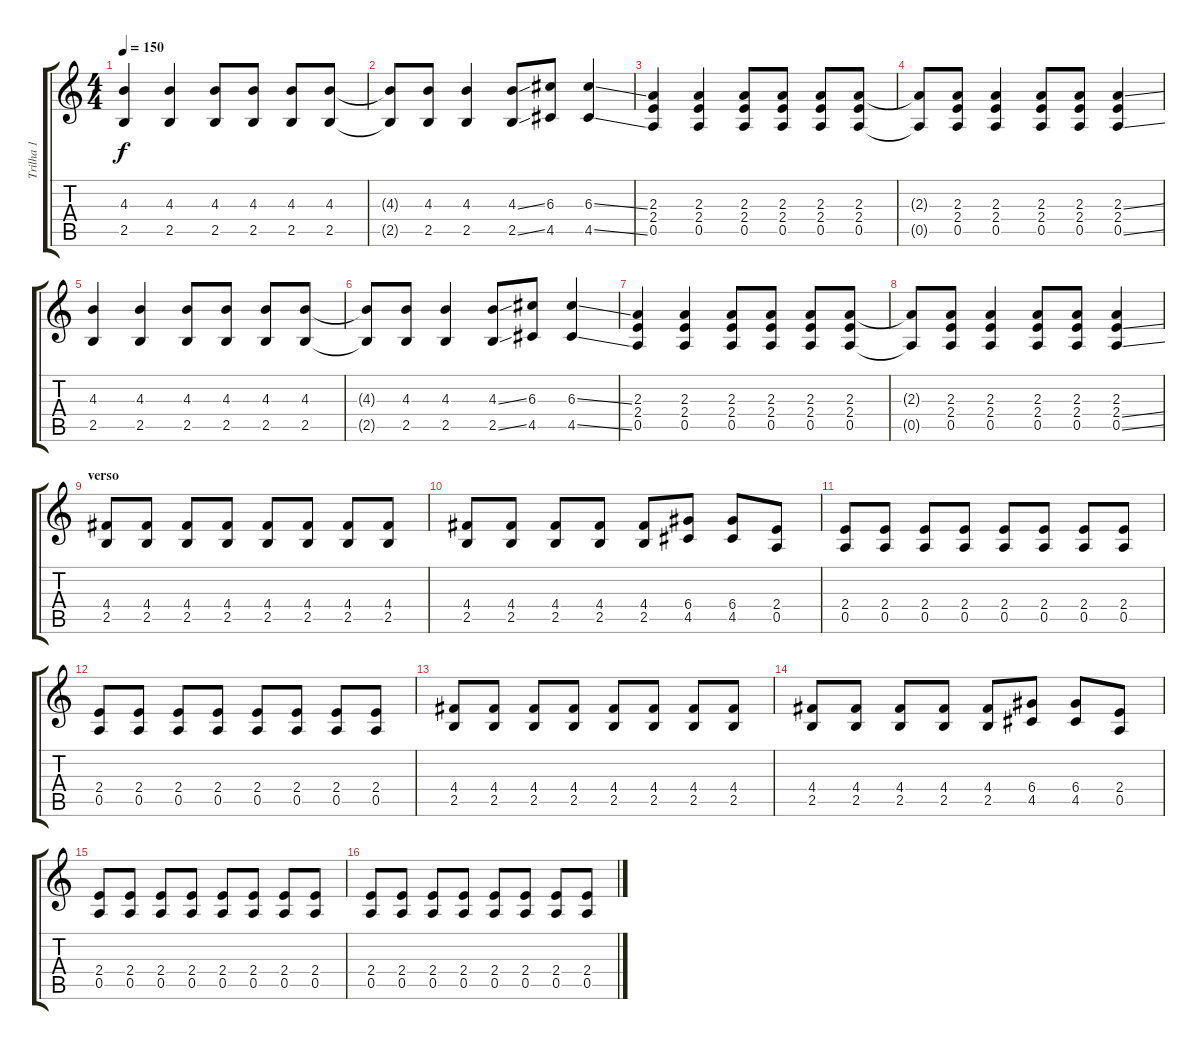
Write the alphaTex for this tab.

\track ("Trilha 1" "Trilha 1") {instrument overdrivenguitar}
\staff {score tabs}
\tuning (E4 B3 G3 D3 A2 E2) {hide}
\ts (4 4)
\tempo 150
\clef g2
\ks c
(4.3 2.5).4{dy f instrument overdrivenguitar} (4.3 2.5).4 (4.3 2.5).8 (4.3 2.5).8 (4.3 2.5).8 (4.3 2.5).8 |
(4.3{t} 2.5{t}).8 (4.3 2.5).8 (4.3 2.5).4 (4.3{ss} 2.5{ss}).8 (6.3 4.5).8 (6.3{ss} 4.5{ss}).4 |
(2.3 2.4 0.5).4 (2.3 2.4 0.5).4 (2.3 2.4 0.5).8 (2.3 2.4 0.5).8 (2.3 2.4 0.5).8 (2.3 2.4 0.5).8 |
(2.3{t} 0.5{t}).8 (2.3 2.4 0.5).8 (2.3 2.4 0.5).4 (2.3 2.4 0.5).8 (2.3 2.4 0.5).8 (2.3{ss} 2.4 0.5{ss}).4 |
(4.3 2.5).4 (4.3 2.5).4 (4.3 2.5).8 (4.3 2.5).8 (4.3 2.5).8 (4.3 2.5).8 |
(4.3{t} 2.5{t}).8 (4.3 2.5).8 (4.3 2.5).4 (4.3{ss} 2.5{ss}).8 (6.3 4.5).8 (6.3{ss} 4.5{ss}).4 |
(2.3 2.4 0.5).4 (2.3 2.4 0.5).4 (2.3 2.4 0.5).8 (2.3 2.4 0.5).8 (2.3 2.4 0.5).8 (2.3 2.4 0.5).8 |
(2.3{t} 0.5{t}).8 (2.3 2.4 0.5).8 (2.3 2.4 0.5).4 (2.3 2.4 0.5).8 (2.3 2.4 0.5).8 (2.3 2.4{ss} 0.5{ss}).4 |
\section ("" "verso")
(4.4 2.5).8{instrument electricguitarmuted} (4.4 2.5).8 (4.4 2.5).8 (4.4 2.5).8 (4.4 2.5).8 (4.4 2.5).8 (4.4 2.5).8 (4.4 2.5).8 |
(4.4 2.5).8 (4.4 2.5).8 (4.4 2.5).8 (4.4 2.5).8 (4.4 2.5).8 (6.4 4.5).8 (6.4 4.5).8 (2.4 0.5).8 |
(2.4 0.5).8 (2.4 0.5).8 (2.4 0.5).8 (2.4 0.5).8 (2.4 0.5).8 (2.4 0.5).8 (2.4 0.5).8 (2.4 0.5).8 |
(2.4 0.5).8 (2.4 0.5).8 (2.4 0.5).8 (2.4 0.5).8 (2.4 0.5).8 (2.4 0.5).8 (2.4 0.5).8 (2.4 0.5).8 |
(4.4 2.5).8{instrument electricguitarmuted} (4.4 2.5).8 (4.4 2.5).8 (4.4 2.5).8 (4.4 2.5).8 (4.4 2.5).8 (4.4 2.5).8 (4.4 2.5).8 |
(4.4 2.5).8 (4.4 2.5).8 (4.4 2.5).8 (4.4 2.5).8 (4.4 2.5).8 (6.4 4.5).8 (6.4 4.5).8 (2.4 0.5).8 |
(2.4 0.5).8 (2.4 0.5).8 (2.4 0.5).8 (2.4 0.5).8 (2.4 0.5).8 (2.4 0.5).8 (2.4 0.5).8 (2.4 0.5).8 |
(2.4 0.5).8 (2.4 0.5).8 (2.4 0.5).8 (2.4 0.5).8 (2.4 0.5).8 (2.4 0.5).8 (2.4 0.5).8 (2.4 0.5).8
